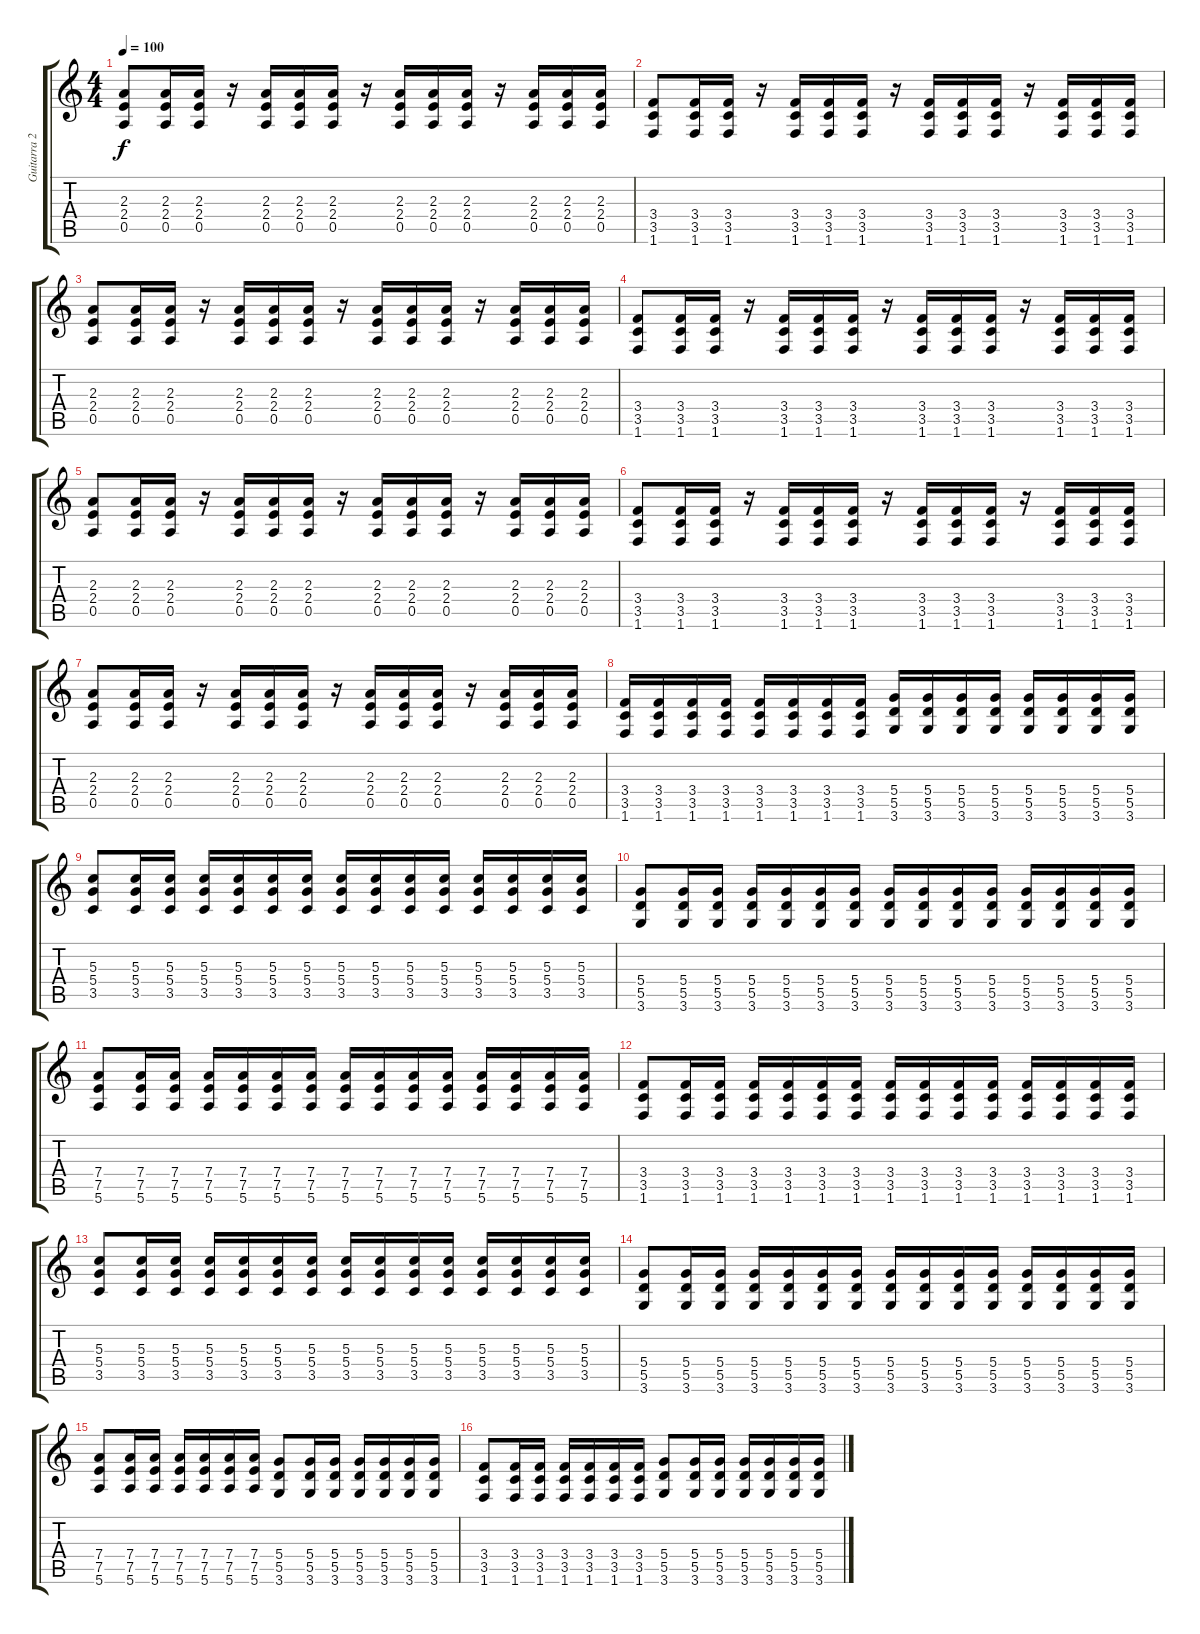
\track ("Guitarra 2" "Guitarra 2") {instrument distortionguitar}
\staff {score tabs}
\tuning (E4 B3 G3 D3 A2 E2) {hide}
\ts (4 4)
\tempo 100
\clef g2
\ks c
(2.3 2.4 0.5).8{dy f} (2.3 2.4 0.5).16 (2.3 2.4 0.5).16 r.16 (2.3 2.4 0.5).16 (2.3 2.4 0.5).16 (2.3 2.4 0.5).16 r.16 (2.3 2.4 0.5).16 (2.3 2.4 0.5).16 (2.3 2.4 0.5).16 r.16 (2.3 2.4 0.5).16 (2.3 2.4 0.5).16 (2.3 2.4 0.5).16 |
(3.4 3.5 1.6).8 (3.4 3.5 1.6).16 (3.4 3.5 1.6).16 r.16 (3.4 3.5 1.6).16 (3.4 3.5 1.6).16 (3.4 3.5 1.6).16 r.16 (3.4 3.5 1.6).16 (3.4 3.5 1.6).16 (3.4 3.5 1.6).16 r.16 (3.4 3.5 1.6).16 (3.4 3.5 1.6).16 (3.4 3.5 1.6).16 |
(2.3 2.4 0.5).8 (2.3 2.4 0.5).16 (2.3 2.4 0.5).16 r.16 (2.3 2.4 0.5).16 (2.3 2.4 0.5).16 (2.3 2.4 0.5).16 r.16 (2.3 2.4 0.5).16 (2.3 2.4 0.5).16 (2.3 2.4 0.5).16 r.16 (2.3 2.4 0.5).16 (2.3 2.4 0.5).16 (2.3 2.4 0.5).16 |
(3.4 3.5 1.6).8 (3.4 3.5 1.6).16 (3.4 3.5 1.6).16 r.16 (3.4 3.5 1.6).16 (3.4 3.5 1.6).16 (3.4 3.5 1.6).16 r.16 (3.4 3.5 1.6).16 (3.4 3.5 1.6).16 (3.4 3.5 1.6).16 r.16 (3.4 3.5 1.6).16 (3.4 3.5 1.6).16 (3.4 3.5 1.6).16 |
(2.3 2.4 0.5).8 (2.3 2.4 0.5).16 (2.3 2.4 0.5).16 r.16 (2.3 2.4 0.5).16 (2.3 2.4 0.5).16 (2.3 2.4 0.5).16 r.16 (2.3 2.4 0.5).16 (2.3 2.4 0.5).16 (2.3 2.4 0.5).16 r.16 (2.3 2.4 0.5).16 (2.3 2.4 0.5).16 (2.3 2.4 0.5).16 |
(3.4 3.5 1.6).8 (3.4 3.5 1.6).16 (3.4 3.5 1.6).16 r.16 (3.4 3.5 1.6).16 (3.4 3.5 1.6).16 (3.4 3.5 1.6).16 r.16 (3.4 3.5 1.6).16 (3.4 3.5 1.6).16 (3.4 3.5 1.6).16 r.16 (3.4 3.5 1.6).16 (3.4 3.5 1.6).16 (3.4 3.5 1.6).16 |
(2.3 2.4 0.5).8 (2.3 2.4 0.5).16 (2.3 2.4 0.5).16 r.16 (2.3 2.4 0.5).16 (2.3 2.4 0.5).16 (2.3 2.4 0.5).16 r.16 (2.3 2.4 0.5).16 (2.3 2.4 0.5).16 (2.3 2.4 0.5).16 r.16 (2.3 2.4 0.5).16 (2.3 2.4 0.5).16 (2.3 2.4 0.5).16 |
(3.4 3.5 1.6).16 (3.4 3.5 1.6).16 (3.4 3.5 1.6).16 (3.4 3.5 1.6).16 (3.4 3.5 1.6).16 (3.4 3.5 1.6).16 (3.4 3.5 1.6).16 (3.4 3.5 1.6).16 (5.4 5.5 3.6).16 (5.4 5.5 3.6).16 (5.4 5.5 3.6).16 (5.4 5.5 3.6).16 (5.4 5.5 3.6).16 (5.4 5.5 3.6).16 (5.4 5.5 3.6).16 (5.4 5.5 3.6).16 |
(5.3 5.4 3.5).8 (5.3 5.4 3.5).16 (5.3 5.4 3.5).16 (5.3 5.4 3.5).16 (5.3 5.4 3.5).16 (5.3 5.4 3.5).16 (5.3 5.4 3.5).16 (5.3 5.4 3.5).16 (5.3 5.4 3.5).16 (5.3 5.4 3.5).16 (5.3 5.4 3.5).16 (5.3 5.4 3.5).16 (5.3 5.4 3.5).16 (5.3 5.4 3.5).16 (5.3 5.4 3.5).16 |
(5.4 5.5 3.6).8 (5.4 5.5 3.6).16 (5.4 5.5 3.6).16 (5.4 5.5 3.6).16 (5.4 5.5 3.6).16 (5.4 5.5 3.6).16 (5.4 5.5 3.6).16 (5.4 5.5 3.6).16 (5.4 5.5 3.6).16 (5.4 5.5 3.6).16 (5.4 5.5 3.6).16 (5.4 5.5 3.6).16 (5.4 5.5 3.6).16 (5.4 5.5 3.6).16 (5.4 5.5 3.6).16 |
(7.4 7.5 5.6).8 (7.4 7.5 5.6).16 (7.4 7.5 5.6).16 (7.4 7.5 5.6).16 (7.4 7.5 5.6).16 (7.4 7.5 5.6).16 (7.4 7.5 5.6).16 (7.4 7.5 5.6).16 (7.4 7.5 5.6).16 (7.4 7.5 5.6).16 (7.4 7.5 5.6).16 (7.4 7.5 5.6).16 (7.4 7.5 5.6).16 (7.4 7.5 5.6).16 (7.4 7.5 5.6).16 |
(3.4 3.5 1.6).8 (3.4 3.5 1.6).16 (3.4 3.5 1.6).16 (3.4 3.5 1.6).16 (3.4 3.5 1.6).16 (3.4 3.5 1.6).16 (3.4 3.5 1.6).16 (3.4 3.5 1.6).16 (3.4 3.5 1.6).16 (3.4 3.5 1.6).16 (3.4 3.5 1.6).16 (3.4 3.5 1.6).16 (3.4 3.5 1.6).16 (3.4 3.5 1.6).16 (3.4 3.5 1.6).16 |
(5.3 5.4 3.5).8 (5.3 5.4 3.5).16 (5.3 5.4 3.5).16 (5.3 5.4 3.5).16 (5.3 5.4 3.5).16 (5.3 5.4 3.5).16 (5.3 5.4 3.5).16 (5.3 5.4 3.5).16 (5.3 5.4 3.5).16 (5.3 5.4 3.5).16 (5.3 5.4 3.5).16 (5.3 5.4 3.5).16 (5.3 5.4 3.5).16 (5.3 5.4 3.5).16 (5.3 5.4 3.5).16 |
(5.4 5.5 3.6).8 (5.4 5.5 3.6).16 (5.4 5.5 3.6).16 (5.4 5.5 3.6).16 (5.4 5.5 3.6).16 (5.4 5.5 3.6).16 (5.4 5.5 3.6).16 (5.4 5.5 3.6).16 (5.4 5.5 3.6).16 (5.4 5.5 3.6).16 (5.4 5.5 3.6).16 (5.4 5.5 3.6).16 (5.4 5.5 3.6).16 (5.4 5.5 3.6).16 (5.4 5.5 3.6).16 |
(7.4 7.5 5.6).8 (7.4 7.5 5.6).16 (7.4 7.5 5.6).16 (7.4 7.5 5.6).16 (7.4 7.5 5.6).16 (7.4 7.5 5.6).16 (7.4 7.5 5.6).16 (5.4 5.5 3.6).8 (5.4 5.5 3.6).16 (5.4 5.5 3.6).16 (5.4 5.5 3.6).16 (5.4 5.5 3.6).16 (5.4 5.5 3.6).16 (5.4 5.5 3.6).16 |
(3.4 3.5 1.6).8 (3.4 3.5 1.6).16 (3.4 3.5 1.6).16 (3.4 3.5 1.6).16 (3.4 3.5 1.6).16 (3.4 3.5 1.6).16 (3.4 3.5 1.6).16 (5.4 5.5 3.6).8 (5.4 5.5 3.6).16 (5.4 5.5 3.6).16 (5.4 5.5 3.6).16 (5.4 5.5 3.6).16 (5.4 5.5 3.6).16 (5.4 5.5 3.6).16
